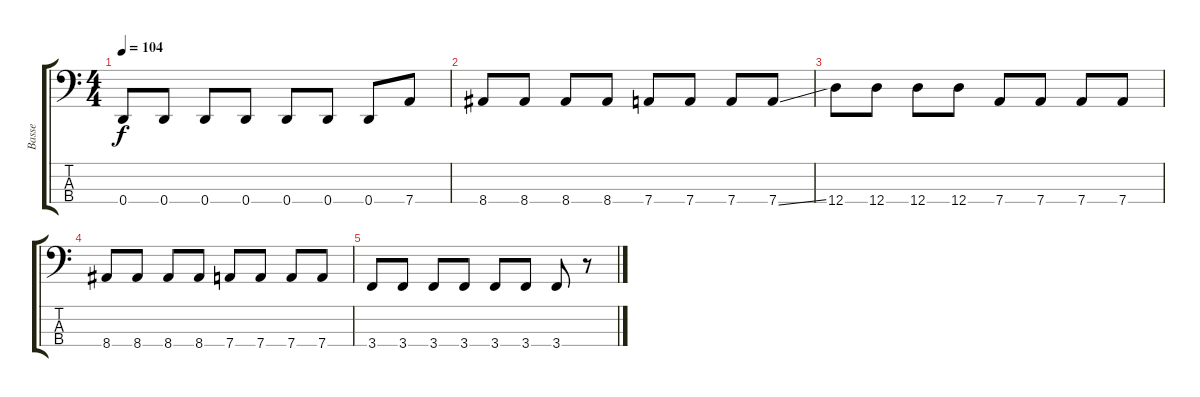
\track ("Basse" "Basse") {instrument electricbasspick}
\staff {score tabs}
\tuning (G2 D2 A1 D1) {hide}
\ts (4 4)
\tempo 104
\clef f4
\ks c
0.4.8{dy f} 0.4.8 0.4.8 0.4.8 0.4.8 0.4.8 0.4.8 7.4.8 |
8.4.8 8.4.8 8.4.8 8.4.8 7.4.8 7.4.8 7.4.8 7.4{ss}.8 |
12.4.8 12.4.8 12.4.8 12.4.8 7.4.8 7.4.8 7.4.8 7.4.8 |
8.4.8 8.4.8 8.4.8 8.4.8 7.4.8 7.4.8 7.4.8 7.4.8 |
3.4.8 3.4.8 3.4.8 3.4.8 3.4.8 3.4.8 3.4.8 r.8
